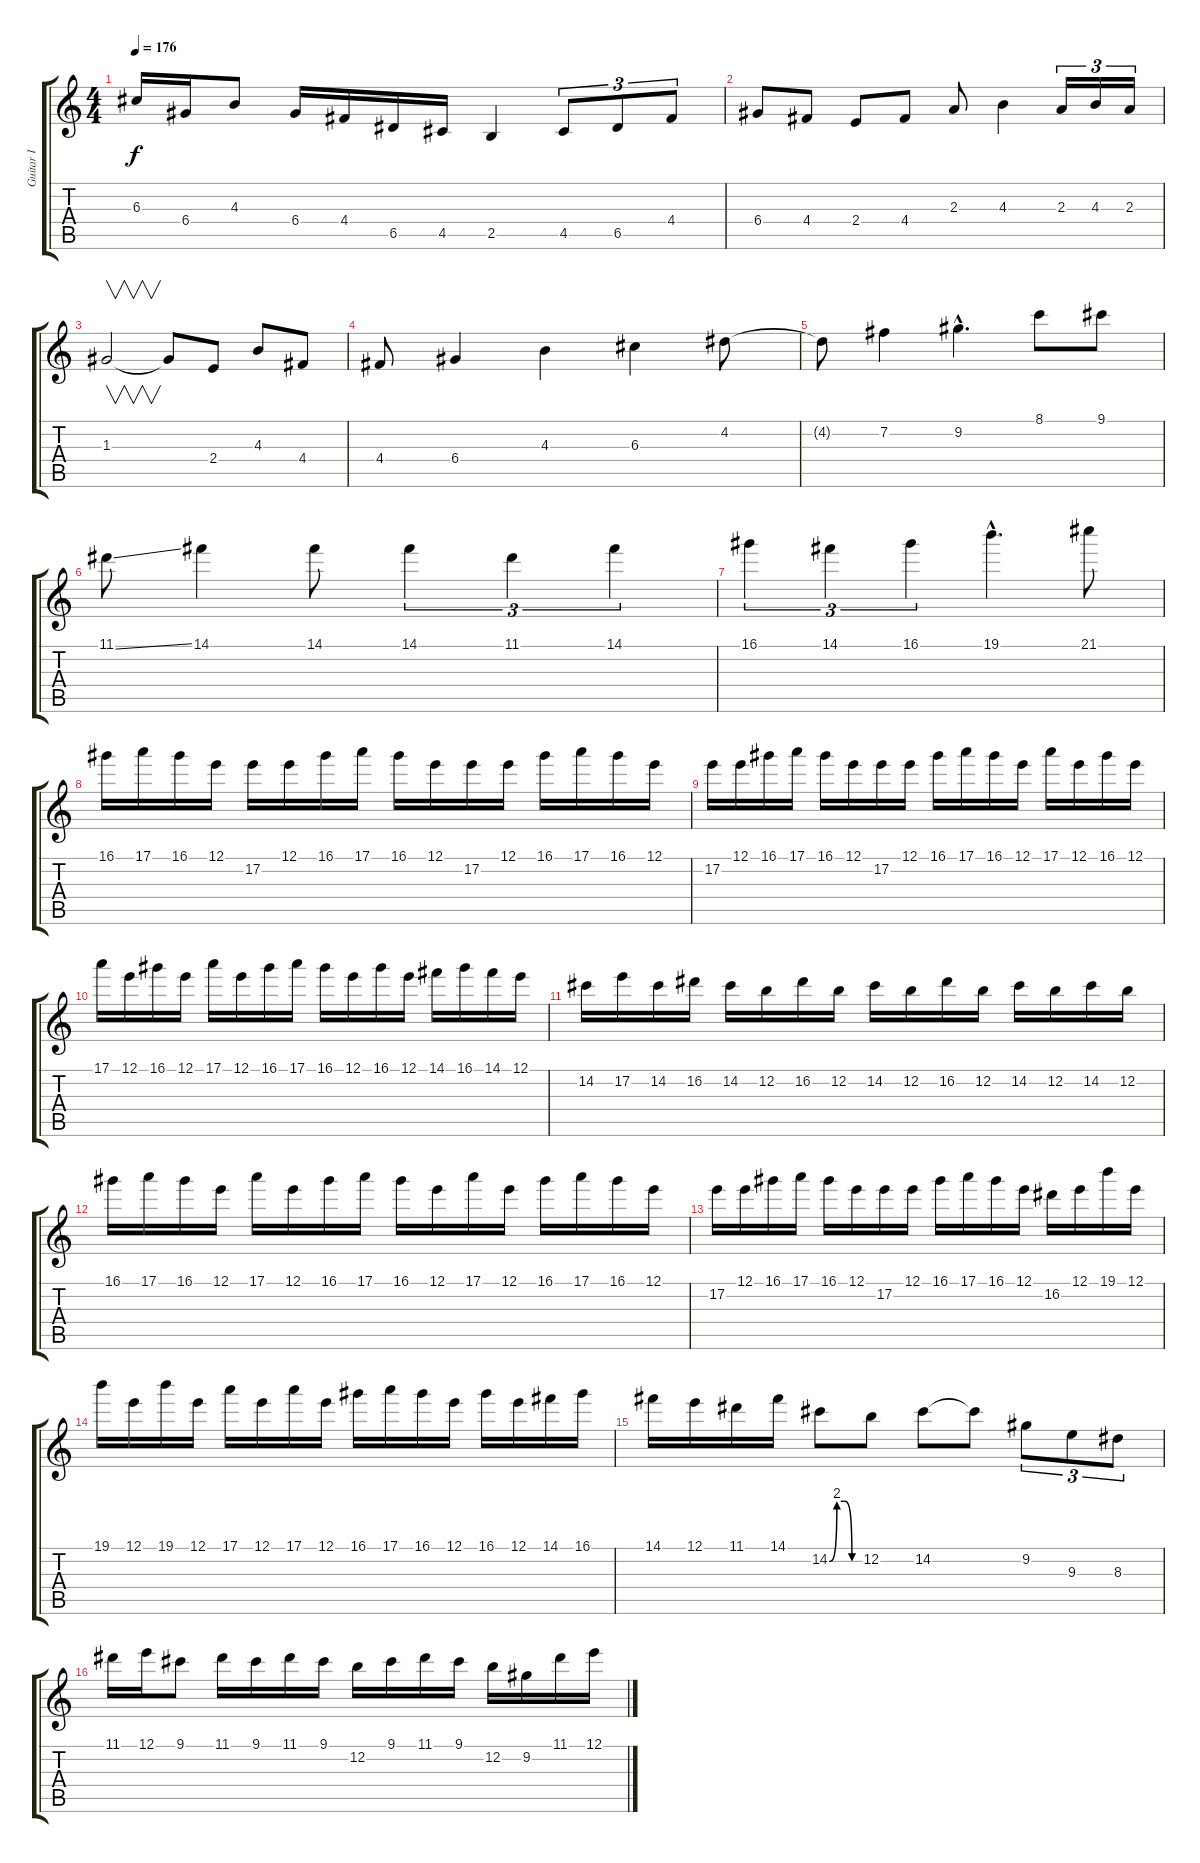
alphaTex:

\track ("Guitar I" "Guitar I") {instrument distortionguitar}
\staff {score tabs}
\tuning (E4 B3 G3 D3 A2 E2) {hide}
\ts (4 4)
\tempo 176
\clef g2
\ks c
6.3{t}.16{dy f} 6.4.16 4.3.8 6.4.16 4.4.16 6.5.16 4.5.16 2.5.4 4.5.8{tu (3 2)} 6.5.8{tu (3 2)} 4.4.8{tu (3 2)} |
6.4.8 4.4.8 2.4.8 4.4.8 2.3.8 4.3.4 2.3.16{tu (3 2)} 4.3.16{tu (3 2)} 2.3.16{tu (3 2)} |
1.3.2{v} 1.3{t}.8 2.4.8 4.3.8 4.4.8 |
4.4.8 6.4.4 4.3.4 6.3.4 4.2.8 |
4.2{t}.8 7.2.4 9.2{hac}.4{d} 8.1.8 9.1.8 |
11.1{ss}.8 14.1.4 14.1.8 14.1.4{tu (3 2)} 11.1.4{tu (3 2)} 14.1.4{tu (3 2)} |
16.1.4{tu (3 2)} 14.1.4{tu (3 2)} 16.1.4{tu (3 2)} 19.1{hac}.4{d} 21.1.8 |
16.1.16 17.1.16 16.1.16 12.1.16 17.2.16 12.1.16 16.1.16 17.1.16 16.1.16 12.1.16 17.2.16 12.1.16 16.1.16 17.1.16 16.1.16 12.1.16 |
17.2.16 12.1.16 16.1.16 17.1.16 16.1.16 12.1.16 17.2.16 12.1.16 16.1.16 17.1.16 16.1.16 12.1.16 17.1.16 12.1.16 16.1.16 12.1.16 |
17.1.16 12.1.16 16.1.16 12.1.16 17.1.16 12.1.16 16.1.16 17.1.16 16.1.16 12.1.16 16.1.16 12.1.16 14.1.16 16.1.16 14.1.16 12.1.16 |
14.2.16 17.2.16 14.2.16 16.2.16 14.2.16 12.2.16 16.2.16 12.2.16 14.2.16 12.2.16 16.2.16 12.2.16 14.2.16 12.2.16 14.2.16 12.2.16 |
16.1.16 17.1.16 16.1.16 12.1.16 17.1.16 12.1.16 16.1.16 17.1.16 16.1.16 12.1.16 17.1.16 12.1.16 16.1.16 17.1.16 16.1.16 12.1.16 |
17.2.16 12.1.16 16.1.16 17.1.16 16.1.16 12.1.16 17.2.16 12.1.16 16.1.16 17.1.16 16.1.16 12.1.16 16.2.16 12.1.16 19.1.16 12.1.16 |
19.1.16 12.1.16 19.1.16 12.1.16 17.1.16 12.1.16 17.1.16 12.1.16 16.1.16 17.1.16 16.1.16 12.1.16 16.1.16 12.1.16 14.1.16 16.1.16 |
14.1.16 12.1.16 11.1.16 14.1.16 14.2{be (custom 0 0 15 8 30 8 45 0 60 0)}.8 12.2.8 14.2.8 14.2{t}.8 9.2.8{tu (3 2)} 9.3.8{tu (3 2)} 8.3.8{tu (3 2)} |
11.1.16 12.1.16 9.1.8 11.1.16 9.1.16 11.1.16 9.1.16 12.2.16 9.1.16 11.1.16 9.1.16 12.2.16 9.2.16 11.1.16 12.1.16
